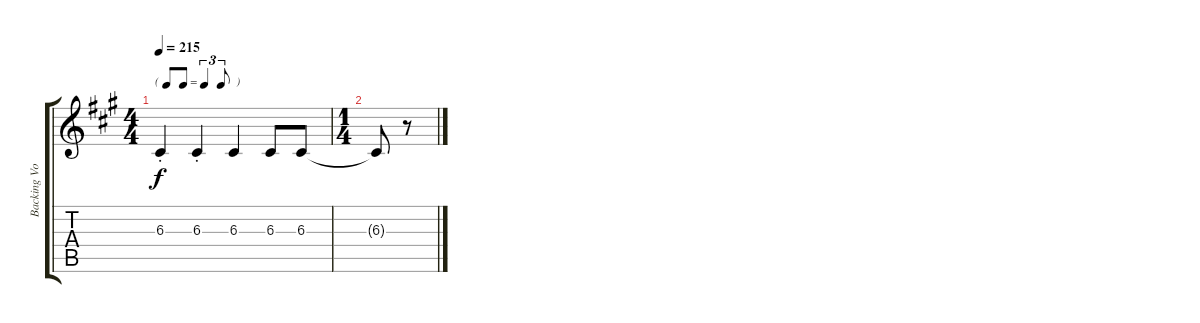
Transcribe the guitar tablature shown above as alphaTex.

\track ("Backing Vocals" "Backing Vo") {instrument lead2sawtooth}
\staff {score tabs}
\tuning (E4 B3 G3 D3 A2 E2) {hide}
\ts (4 4)
\tf triplet8th
\tempo 215
\clef g2
\ks a
6.3{st}.4{dy f} 6.3{st}.4 6.3.4 6.3.8 6.3.8 |
\ts (1 4)
6.3{t}.8 r.8
